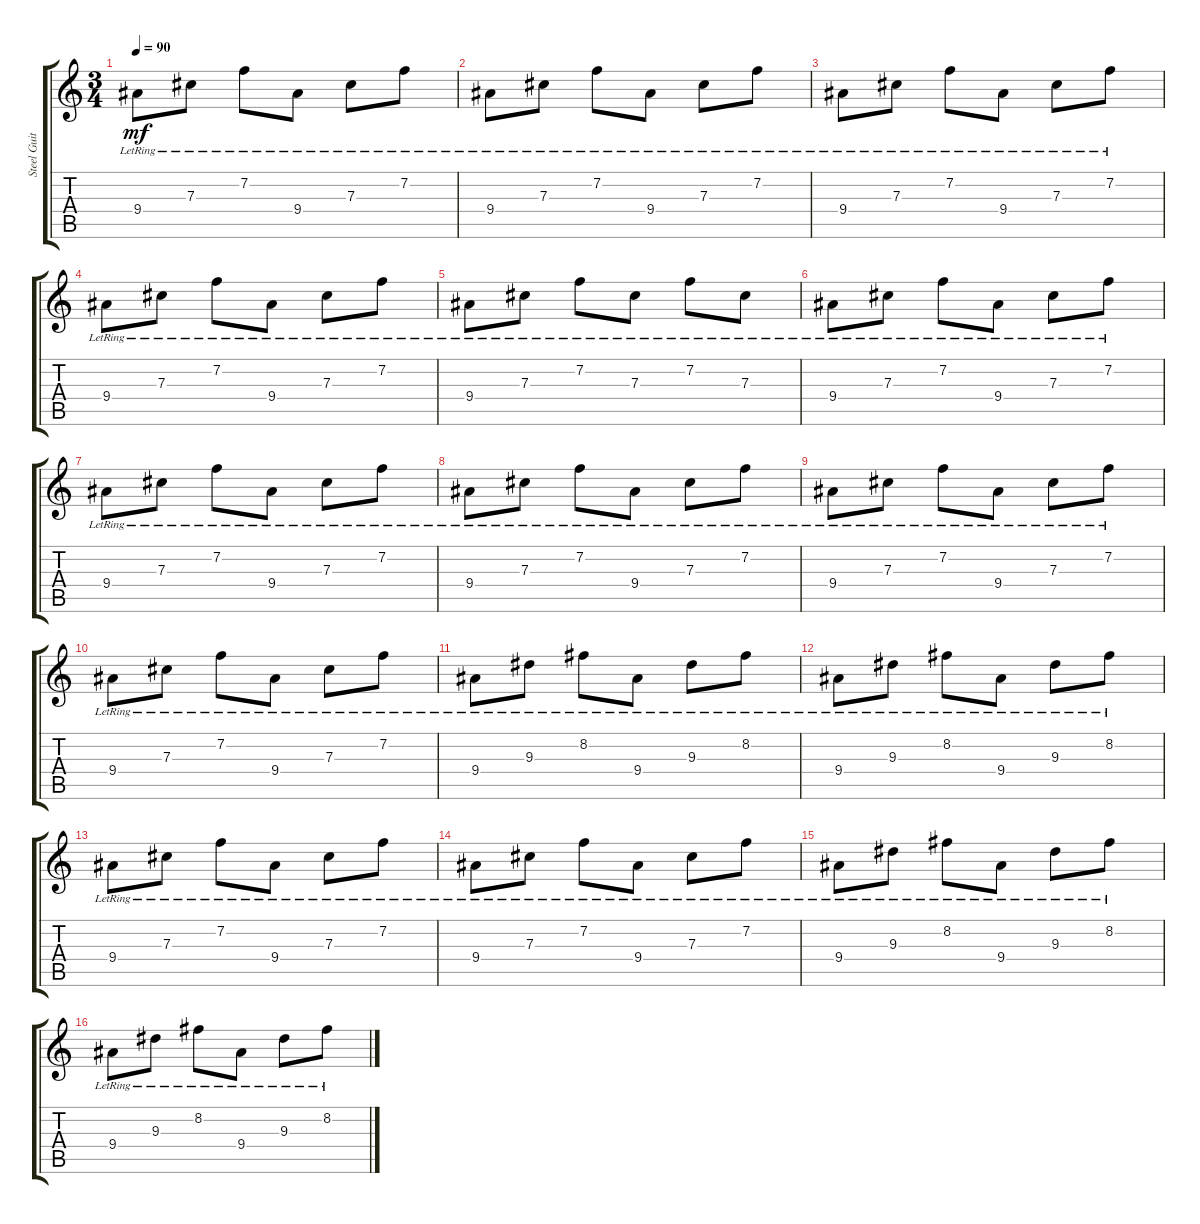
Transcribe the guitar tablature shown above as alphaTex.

\track ("Steel Guitar" "Steel Guit") {instrument acousticguitarsteel}
\staff {score tabs}
\tuning (Eb4 Bb3 Gb3 Db3 A2 E2) {hide}
\ts (3 4)
\tempo 90
\clef g2
\ks c
9.4{lr}.8{dy mf instrument acousticguitarsteel} 7.3{lr}.8 7.2{lr}.8 9.4{lr}.8 7.3{lr}.8 7.2{lr}.8 |
9.4{lr}.8 7.3{lr}.8 7.2{lr}.8 9.4{lr}.8 7.3{lr}.8 7.2{lr}.8 |
9.4{lr}.8 7.3{lr}.8 7.2{lr}.8 9.4{lr}.8 7.3{lr}.8 7.2{lr}.8 |
9.4{lr}.8 7.3{lr}.8 7.2{lr}.8 9.4{lr}.8 7.3{lr}.8 7.2{lr}.8 |
9.4{lr}.8 7.3{lr}.8 7.2{lr}.8 7.3{lr}.8 7.2{lr}.8 7.3{lr}.8 |
9.4{lr}.8 7.3{lr}.8 7.2{lr}.8 9.4{lr}.8 7.3{lr}.8 7.2{lr}.8 |
9.4{lr}.8 7.3{lr}.8 7.2{lr}.8 9.4{lr}.8 7.3{lr}.8 7.2{lr}.8 |
9.4{lr}.8 7.3{lr}.8 7.2{lr}.8 9.4{lr}.8 7.3{lr}.8 7.2{lr}.8 |
9.4{lr}.8 7.3{lr}.8 7.2{lr}.8 9.4{lr}.8 7.3{lr}.8 7.2{lr}.8 |
9.4{lr}.8 7.3{lr}.8 7.2{lr}.8 9.4{lr}.8 7.3{lr}.8 7.2{lr}.8 |
9.4{lr}.8 9.3{lr}.8 8.2{lr}.8 9.4{lr}.8 9.3{lr}.8 8.2{lr}.8 |
9.4{lr}.8 9.3{lr}.8 8.2{lr}.8 9.4{lr}.8 9.3{lr}.8 8.2{lr}.8 |
9.4{lr}.8 7.3{lr}.8 7.2{lr}.8 9.4{lr}.8 7.3{lr}.8 7.2{lr}.8 |
9.4{lr}.8 7.3{lr}.8 7.2{lr}.8 9.4{lr}.8 7.3{lr}.8 7.2{lr}.8 |
9.4{lr}.8 9.3{lr}.8 8.2{lr}.8 9.4{lr}.8 9.3{lr}.8 8.2{lr}.8 |
9.4{lr}.8 9.3{lr}.8 8.2{lr}.8 9.4{lr}.8 9.3{lr}.8 8.2{lr}.8
